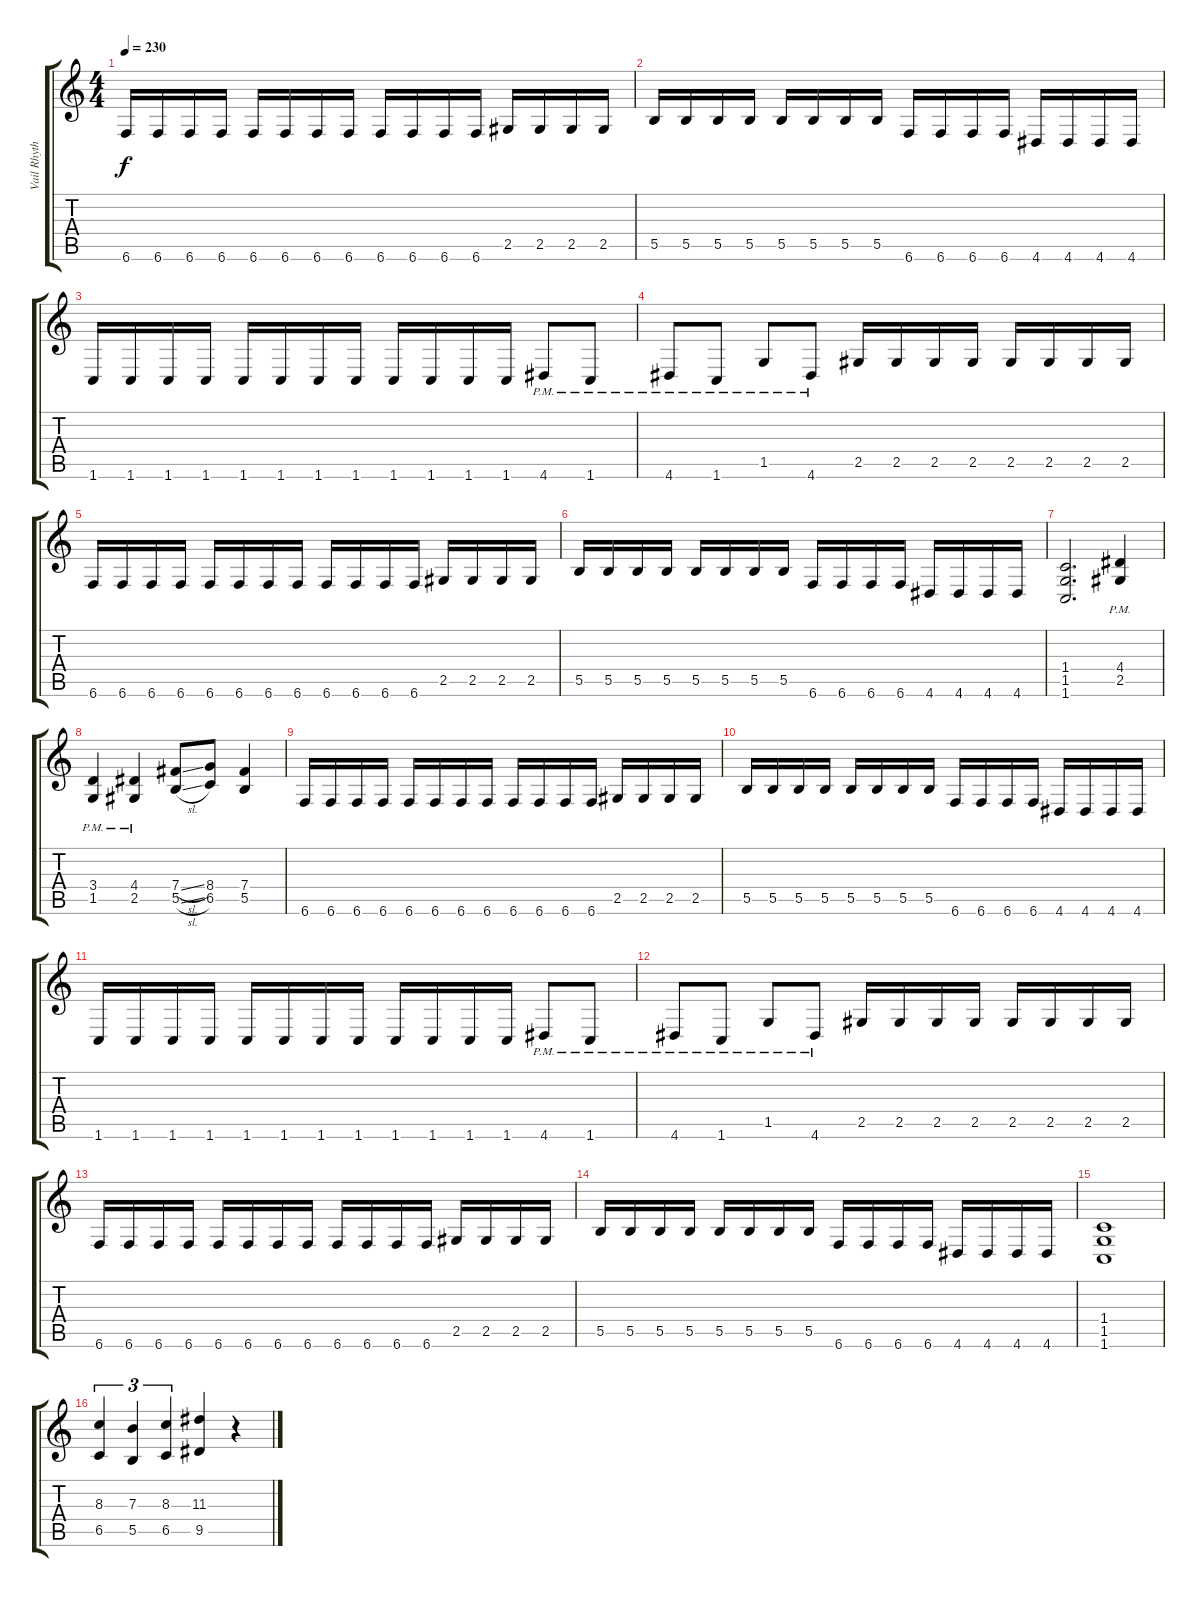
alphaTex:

\track ("Vail Rhythm" "Vail Rhyth") {instrument overdrivenguitar}
\staff {score tabs}
\tuning (Db4 Ab3 E3 B2 Gb2 B1) {hide}
\ts (4 4)
\tempo 230
\clef g2
\ks c
6.6.16{dy f} 6.6.16 6.6.16 6.6.16 6.6.16 6.6.16 6.6.16 6.6.16 6.6.16 6.6.16 6.6.16 6.6.16 2.5.16 2.5.16 2.5.16 2.5.16 |
5.5.16 5.5.16 5.5.16 5.5.16 5.5.16 5.5.16 5.5.16 5.5.16 6.6.16 6.6.16 6.6.16 6.6.16 4.6.16 4.6.16 4.6.16 4.6.16 |
1.6.16 1.6.16 1.6.16 1.6.16 1.6.16 1.6.16 1.6.16 1.6.16 1.6.16 1.6.16 1.6.16 1.6.16 4.6{pm}.8 1.6{pm}.8 |
4.6{pm}.8 1.6{pm}.8 1.5{pm}.8 4.6{pm}.8 2.5.16 2.5.16 2.5.16 2.5.16 2.5.16 2.5.16 2.5.16 2.5.16 |
6.6.16 6.6.16 6.6.16 6.6.16 6.6.16 6.6.16 6.6.16 6.6.16 6.6.16 6.6.16 6.6.16 6.6.16 2.5.16 2.5.16 2.5.16 2.5.16 |
5.5.16 5.5.16 5.5.16 5.5.16 5.5.16 5.5.16 5.5.16 5.5.16 6.6.16 6.6.16 6.6.16 6.6.16 4.6.16 4.6.16 4.6.16 4.6.16 |
(1.4 1.5 1.6).2{d} (4.4{pm} 2.5{pm}).4 |
(3.4{pm} 1.5{pm}).4 (4.4{pm} 2.5{pm}).4 (7.4{sl} 5.5{sl}).8 (8.4 6.5).8 (7.4 5.5).4 |
6.6.16 6.6.16 6.6.16 6.6.16 6.6.16 6.6.16 6.6.16 6.6.16 6.6.16 6.6.16 6.6.16 6.6.16 2.5.16 2.5.16 2.5.16 2.5.16 |
5.5.16 5.5.16 5.5.16 5.5.16 5.5.16 5.5.16 5.5.16 5.5.16 6.6.16 6.6.16 6.6.16 6.6.16 4.6.16 4.6.16 4.6.16 4.6.16 |
1.6.16 1.6.16 1.6.16 1.6.16 1.6.16 1.6.16 1.6.16 1.6.16 1.6.16 1.6.16 1.6.16 1.6.16 4.6{pm}.8 1.6{pm}.8 |
4.6{pm}.8 1.6{pm}.8 1.5{pm}.8 4.6{pm}.8 2.5.16 2.5.16 2.5.16 2.5.16 2.5.16 2.5.16 2.5.16 2.5.16 |
6.6.16 6.6.16 6.6.16 6.6.16 6.6.16 6.6.16 6.6.16 6.6.16 6.6.16 6.6.16 6.6.16 6.6.16 2.5.16 2.5.16 2.5.16 2.5.16 |
5.5.16 5.5.16 5.5.16 5.5.16 5.5.16 5.5.16 5.5.16 5.5.16 6.6.16 6.6.16 6.6.16 6.6.16 4.6.16 4.6.16 4.6.16 4.6.16 |
(1.4 1.5 1.6).1 |
(8.3 6.5).4{tu (3 2)} (7.3 5.5).4{tu (3 2)} (8.3 6.5).4{tu (3 2)} (11.3 9.5).4 r.4
